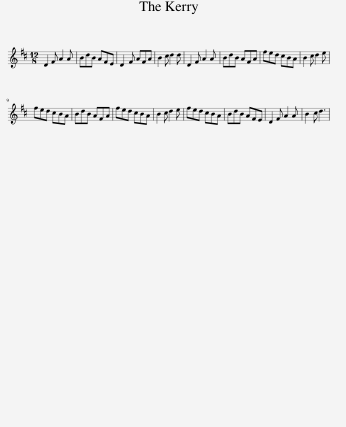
X:1
L:1/8
M:12/8
I:linebreak $
K:D
V:1 treble
V:1
 D2 F A2 A | BdB AFE | D2 F AFA | B2 c d2 d | D2 F A2 A | %5
 BdB AFA | fed cBA | B2 c d2 e |$ fed cBA | BdB AFA | %10
 fed cBA | B2 c d2 e | fed cBA | BdB AFE | D2 F A2 A | %15
 B2 c d3 | %16
